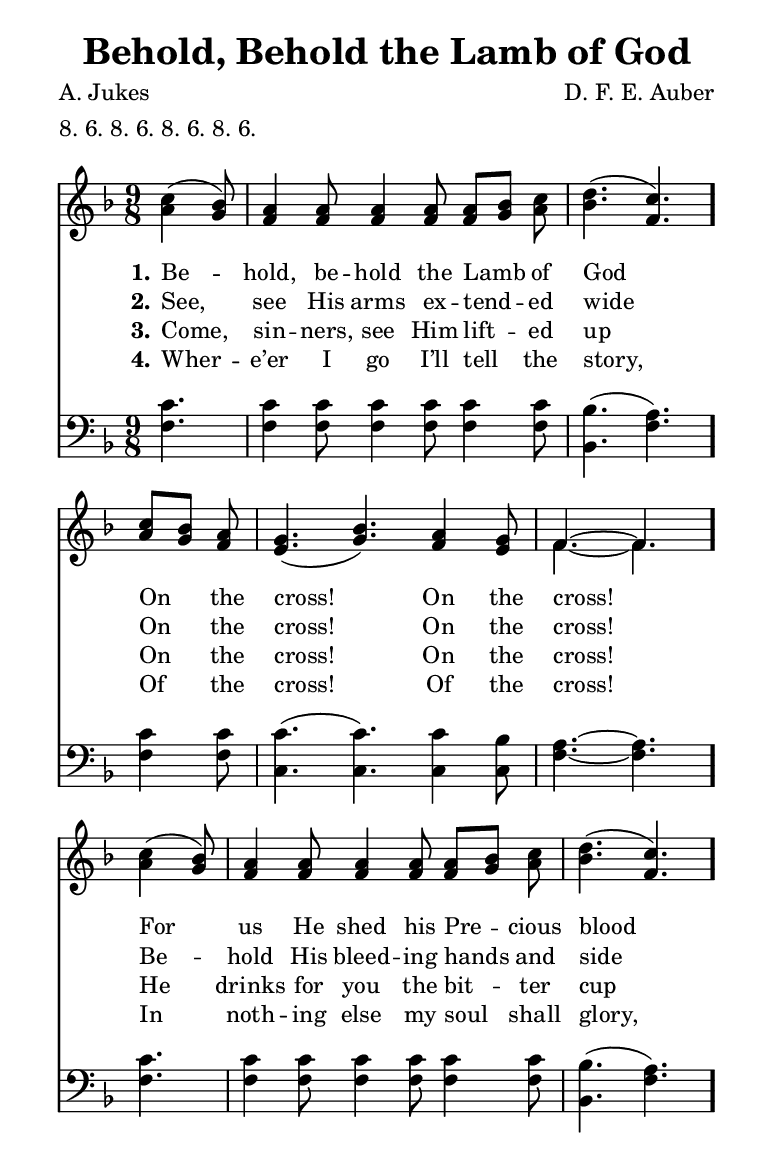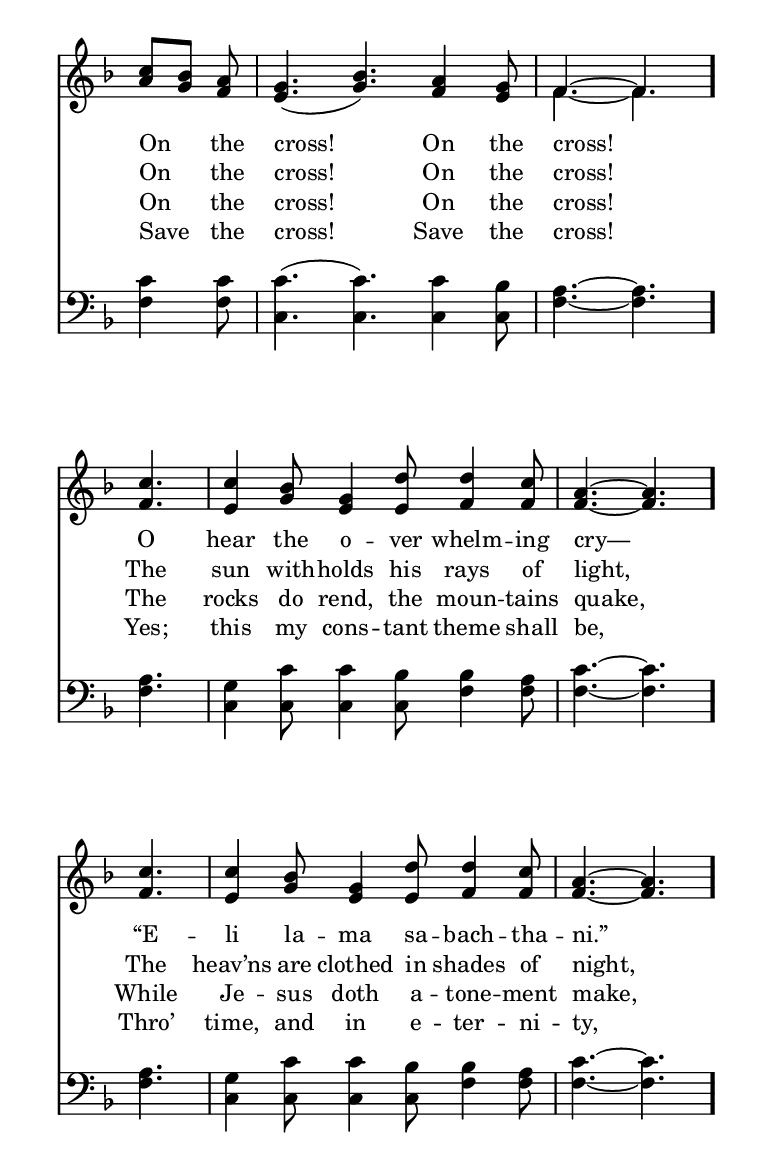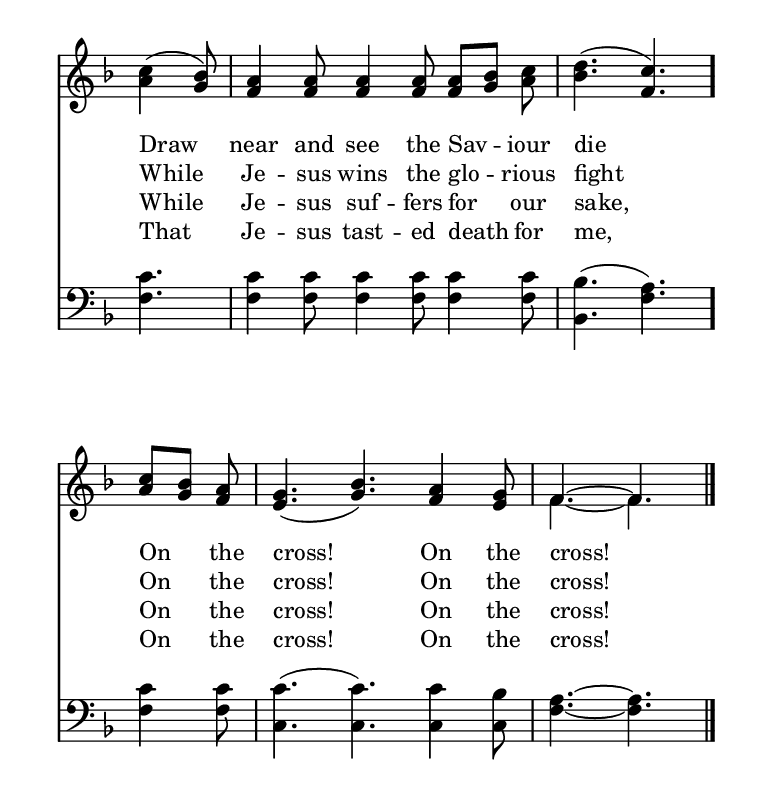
\include "common/global.ily"
\paper {
  \include "common/paper.ily"
}


\header{
  hymnnumber = "3"
  title = "Behold, Behold the Lamb of God"
  tunename = "Mercy’s Free"
  meter = "8. 6. 8. 6. 8. 6. 8. 6."
  poet = "A. Jukes"
  composer = "D. F. E. Auber"
  %copyright = ""
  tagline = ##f
}

global = {
  \include "common/overrides.ily"
  \autoBeamOff
  \override Staff.TimeSignature.style = #'numbered \time 9/8
  \once \override Score.MetronomeMark.transparent = ##t
  \tempo 4 = 80
  \key f \major
  \partial 4.
}

patternOne   = { c4( c8) | c4 c8 c4 c8 c8[ c8] c8 | c4.( c4.) c8[ c8] c8 | c4.( c4.) c4 c8 | c4. ~ c4. }
patternTwo   = { c4. | c4 c8 c4 c8 c4 c8 | c4. ~ c4. c4. | c4 c8 c4 c8 c4 c8 | c4. ~ c4. }
patternThree = { c4. | c4 c8 c4 c8 c4 c8 | c4.( c4.) c4 c8 | c4.( c4.) c4 c8 | c4. ~ c4. }

notesSoprano = {
\global
\relative c' {

    \changePitch \patternOne { c' bes | a a a a a bes c | d c c bes a | g bes a g | f f }
    \changePitch \patternOne { c' bes | a a a a a bes c | d c c bes a | g bes a g | f f }
    \changePitch \patternTwo { c' | c bes g d' d c | a a c | c bes g d' d c | a a }
    \changePitch \patternOne { c bes | a a a a a bes c | d c c bes a | g bes a g | f f }

    \bar "|."

}
}

notesAlto = {
\global
\relative e' {

    \changePitch \patternOne { a g | f f f f f g a | bes f a g f | e g f e | f f }
    \changePitch \patternOne { a g | f f f f f g a | bes f a g f | e g f e | f f }
    \changePitch \patternTwo { f | e g e e f f | f f f | e g e e f f | f f }
    \changePitch \patternOne { a g | f f f f f g a | bes f a g f | e g f e | f f }

}
}

notesTenor = {
\global
\relative a {

    \changePitch \patternThree { c | c c c c c c | bes a c c | c c c bes | a a }
    \changePitch \patternThree { c | c c c c c c | bes a c c | c c c bes | a a }
    \changePitch \patternTwo   { a | g c c bes bes a | c c a | g c c bes bes a | c c }
    \changePitch \patternThree { c | c c c c c c | bes a c c | c c c bes | a a }

}
}

notesBass = {
\global
\relative a {

    \changePitch \patternThree { f | f f f f f f | bes, f' f f | c c c c | f f }
    \changePitch \patternThree { f | f f f f f f | bes, f' f f | c c c c | f f }
    \changePitch \patternTwo   { f | c c c c f f | f f | f c c c c f f | f f }
    \changePitch \patternThree { f | f f f f f f | bes, f' f f | c c c c | f f }

}
}

wordsA = \lyricmode {
\set stanza = "1."

    Be -- hold, be -- hold the Lamb of God \bar "."
    On the cross! On the cross! \bar "." \break
    For us He shed his Pre -- cious blood \bar "."
    On the cross! On the cross! \bar "." \break
    O hear the o -- ver whelm -- ing cry— \bar "."
    “E -- li la -- ma sa -- bach -- tha -- ni.” \bar "." \break
    Draw near and see the Sav -- iour die \bar "."
    On the cross! On the cross! \bar "."

}

wordsB = \lyricmode {
\set stanza = "2."

    See, see His arms ex -- tend -- ed wide
    On the cross! On the cross! \bar "."
    Be -- hold His bleed -- ing hands and side
    On the cross! On the cross! \bar "."
    The sun with -- holds his rays of light,
    The heav’ns are clothed in shades of night,
    While Je -- sus wins the glo -- rious fight
    On the cross! On the cross! \bar "."

}

wordsC = \lyricmode {
\set stanza = "3."

    Come, sin -- ners, see Him lift -- ed up
    On the cross! On the cross! \bar "."
    He drinks for you the bit -- ter cup
    On the cross! On the cross! \bar "."
    The rocks do rend, the moun -- tains quake,
    While Je -- sus doth a -- tone -- ment make,
    While Je -- sus suf -- fers for our sake,
    On the cross! On the cross! \bar "."

}

wordsD = \lyricmode {
\set stanza = "4."

    Wher -- e’er I go I’ll tell the story,
    Of the cross! Of the cross! \bar "."
    In noth -- ing else my soul shall glory,
    Save the cross! Save the cross! \bar "."
    Yes; this my cons -- tant theme shall be,
    Thro’ time, and in e -- ter -- ni -- ty,
    That Je -- sus tast -- ed death for me,
    On the cross! On the cross! \bar "."

}


\score {
  \context ChoirStaff <<
    \context Staff = upper <<
      \set Staff.autoBeaming = ##f
      \set ChoirStaff.systemStartDelimiter = #'SystemStartBar
      \set ChoirStaff.printPartCombineTexts = ##f
      \partcombine #'(2 . 9) \notesSoprano \notesAlto
      \context NullVoice = sopranos { \voiceOne << \notesSoprano >> }
      \context NullVoice = altos { \voiceTwo << \notesAlto >> }
      \context Lyrics = one   \lyricsto sopranos \wordsA
      \context Lyrics = two   \lyricsto sopranos \wordsB
      \context Lyrics = three \lyricsto sopranos \wordsC
      \context Lyrics = four  \lyricsto sopranos \wordsD
    >>
    \context Staff = men <<
      \clef bass
      \set ChoirStaff.printPartCombineTexts = ##f
      \partcombine #'(2 . 9) \notesTenor \notesBass
      \context NullVoice = tenors { \voiceOne << \notesTenor >> }
      \context NullVoice = basses { \voiceTwo << \notesBass >> }
    >>
  >>
  \layout {
    \include "common/layout.ily"
  }
  \midi{
    \include "common/midi.ily"
  }
}

\version "2.19.49"  % necessary for upgrading to future LilyPond versions.

